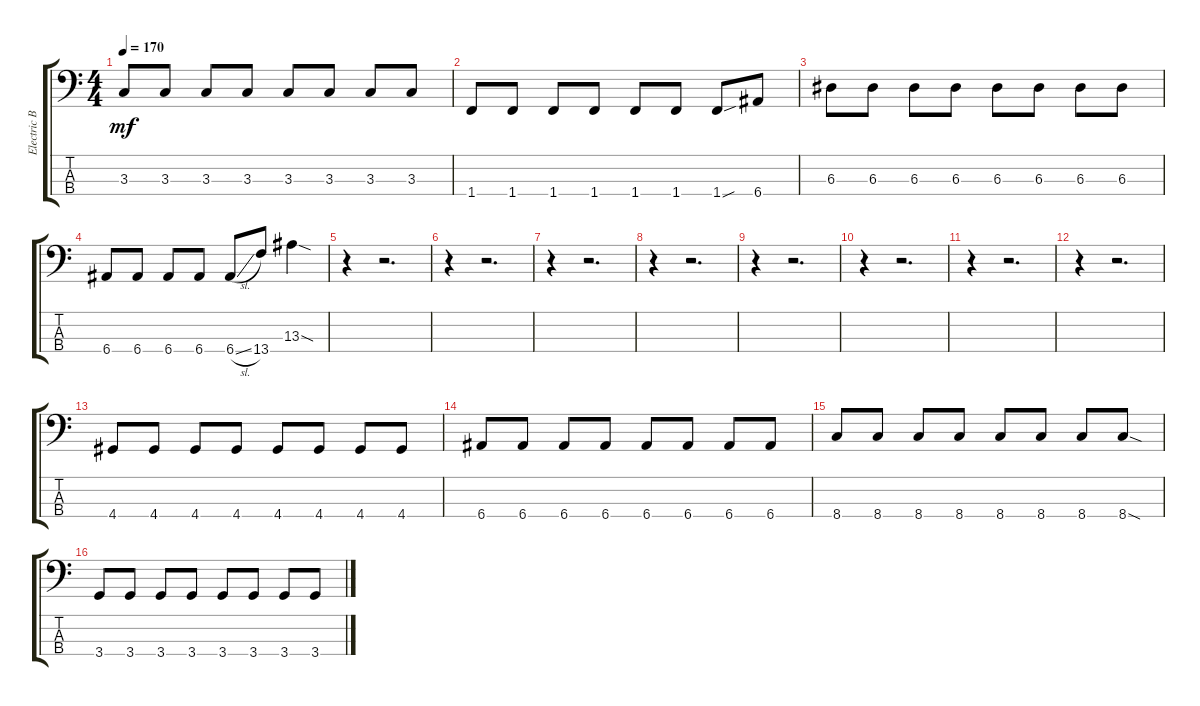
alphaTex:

\track ("Electric Bass" "Electric B") {instrument electricbassfinger}
\staff {score tabs}
\tuning (G2 D2 A1 E1) {hide}
\ts (4 4)
\tempo 170
\clef f4
\ks c
3.3.8{dy mf} 3.3.8 3.3.8 3.3.8 3.3.8 3.3.8 3.3.8 3.3.8 |
1.4.8 1.4.8 1.4.8 1.4.8 1.4.8 1.4.8 1.4{sou}.8 6.4.8 |
6.3.8 6.3.8 6.3.8 6.3.8 6.3.8 6.3.8 6.3.8 6.3.8 |
6.4.8 6.4.8 6.4.8 6.4.8 6.4{sl}.8 13.4.8 13.3{sod}.4 |
r.4 r.2{d} |
r.4 r.2{d} |
r.4 r.2{d} |
r.4 r.2{d} |
r.4 r.2{d} |
r.4 r.2{d} |
r.4 r.2{d} |
r.4 r.2{d} |
4.4.8 4.4.8 4.4.8 4.4.8 4.4.8 4.4.8 4.4.8 4.4.8 |
6.4.8 6.4.8 6.4.8 6.4.8 6.4.8 6.4.8 6.4.8 6.4.8 |
8.4.8 8.4.8 8.4.8 8.4.8 8.4.8 8.4.8 8.4.8 8.4{sod}.8 |
3.4.8 3.4.8 3.4.8 3.4.8 3.4.8 3.4.8 3.4.8 3.4.8
